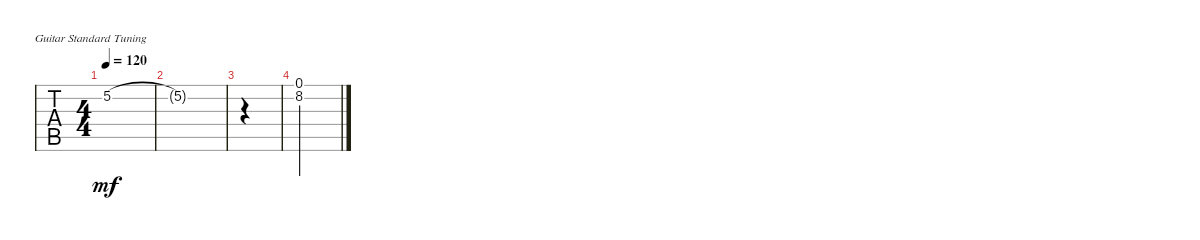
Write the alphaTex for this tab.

\defaultSystemsLayout 4
\bracketExtendMode groupsimilarinstruments
\singleTrackTrackNamePolicy hidden
\multiTrackTrackNamePolicy hidden
\firstSystemTrackNameOrientation horizontal
\otherSystemsTrackNameOrientation horizontal
\track ("Nylon Guitar" "N-Gt") {instrument acousticguitarnylon}
\staff {tabs}
\tuning (E4 B3 G3 D3 A2 E2)
\ts (4 4)
\tempo 120
\clef g2
\ks c
5.2{t}.1{dy mf} |
5.2{t}.1 |
|
(8.2 0.1).2
